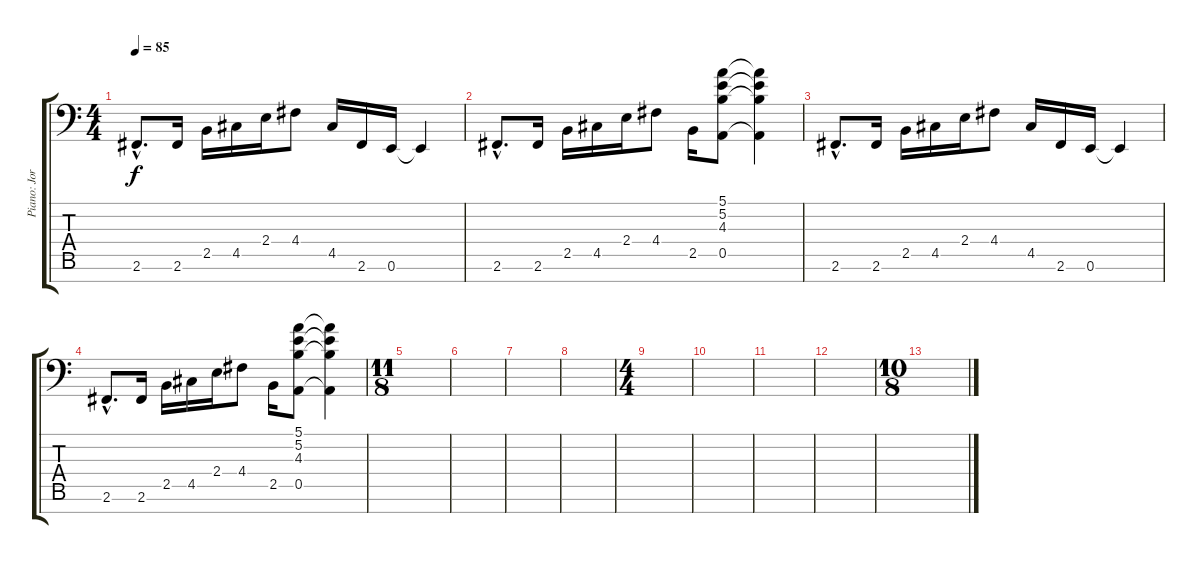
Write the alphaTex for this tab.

\track ("Piano: Jordan Rudess" "Piano: Jor") {instrument acousticgrandpiano}
\staff {score tabs}
\tuning (E4 B3 G3 D3 A2 E2 A1) {hide}
\ts (4 4)
\tempo 85
\clef f4
\ks c
2.6{hac}.8{d dy f} 2.6.16 2.5.16 4.5.16 2.4.16 4.4.8 4.5.16 2.6.16 0.6.16 0.6{t}.4 |
2.6{hac}.8{d} 2.6.16 2.5.16 4.5.16 2.4.16 4.4.8 2.5.16 (5.1 5.2 4.3 0.5).8 (5.1{t} 5.2{t} 4.3{t} 0.5{t}).4 |
2.6{hac}.8{d} 2.6.16 2.5.16 4.5.16 2.4.16 4.4.8 4.5.16 2.6.16 0.6.16 0.6{t}.4 |
2.6{hac}.8{d} 2.6.16 2.5.16 4.5.16 2.4.16 4.4.8 2.5.16 (5.1 5.2 4.3 0.5).8 (5.1{t} 5.2{t} 4.3{t} 0.5{t}).4 |
\ts (11 8)
|
|
|
|
\ts (4 4)
|
|
|
|
\ts (10 8)
